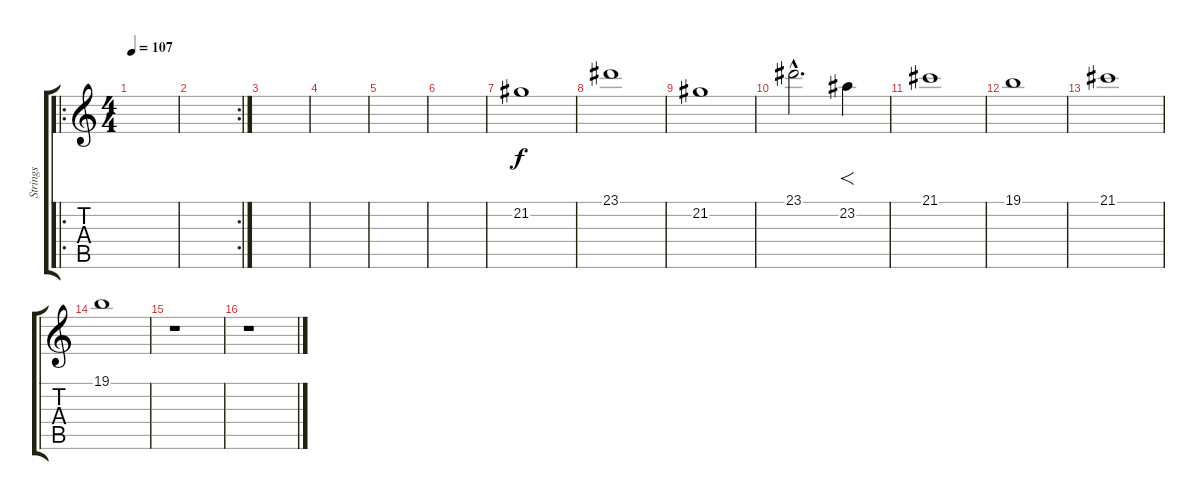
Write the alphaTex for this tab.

\track ("Strings" "Strings") {instrument synthstrings2}
\staff {score tabs}
\tuning (E4 B3 G3 D3 A2 E2) {hide}
\ro
\ts (4 4)
\tempo 107
\clef g2
\ks c
|
\rc 2
|
|
|
|
|
21.2.1 |
23.1.1 |
21.2.1 |
23.1{hac}.2{d} 23.2.4{f} |
21.1.1 |
19.1.1 |
21.1.1 |
19.1.1 |
r.1 |
r.1
